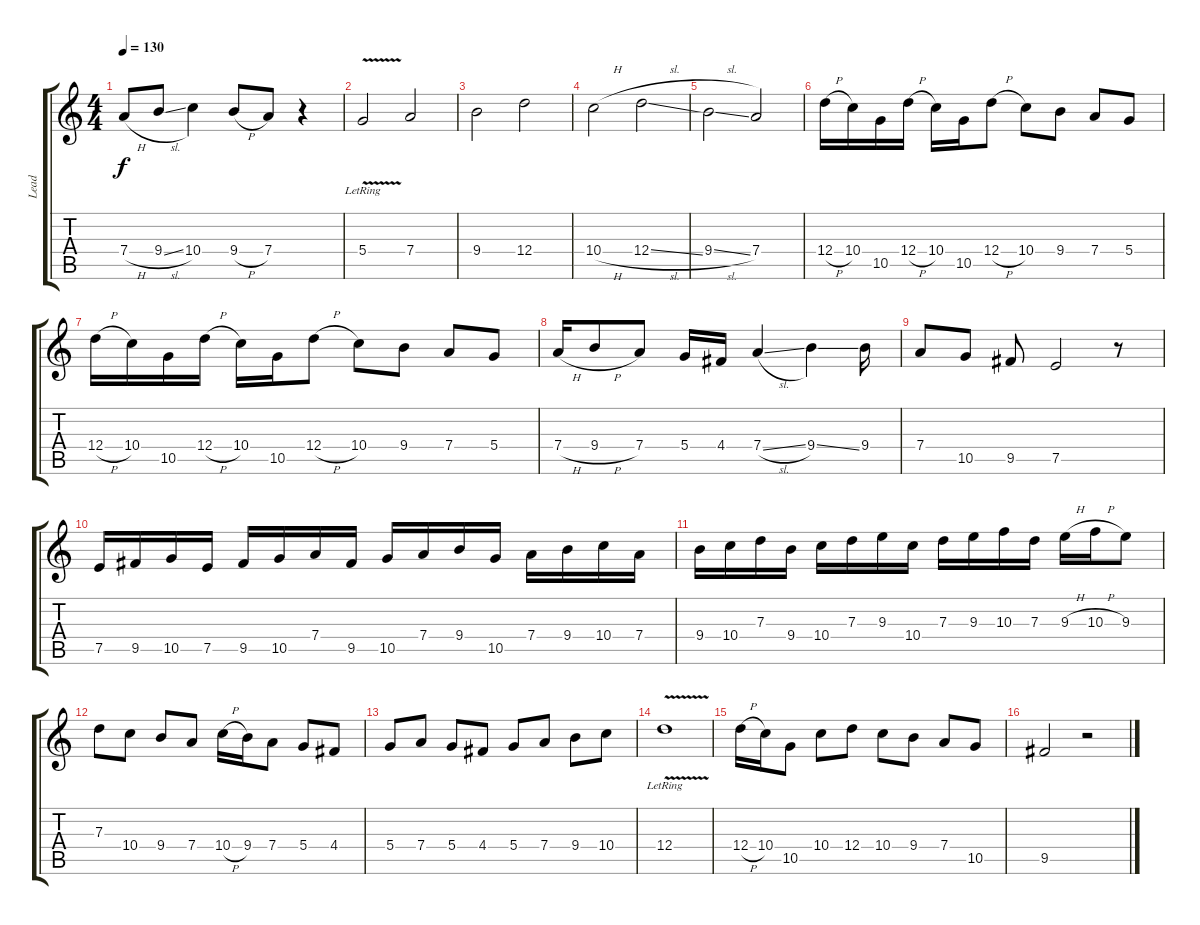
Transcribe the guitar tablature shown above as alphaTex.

\track ("Lead" "Lead") {instrument distortionguitar}
\staff {score tabs}
\tuning (E4 B3 G3 D3 A2 E2) {hide}
\ts (4 4)
\tempo 130
\clef g2
\ks c
7.4{h}.8{dy f} 9.4{sl}.8 10.4.4 9.4{h}.8 7.4.8 r.4 |
5.4{v lr}.2 7.4.2 |
9.4.2 12.4.2 |
10.4{h}.2 12.4{sl}.2 |
9.4{sl}.2 7.4.2 |
12.4{h}.16 10.4.16 10.5.16 12.4{h}.16 10.4.16 10.5.16 12.4{h}.8 10.4.8 9.4.8 7.4.8 5.4.8 |
12.4{h}.16 10.4.16 10.5.16 12.4{h}.16 10.4.16 10.5.16 12.4{h}.8 10.4.8 9.4.8 7.4.8 5.4.8 |
7.4{h}.16 9.4{h}.8 7.4.8 5.4.16 4.4.16 7.4{sl}.4 9.4{ss}.4 9.4.16 |
7.4.8 10.5.8 9.5.8 7.5.2 r.8 |
7.5.16 9.5.16 10.5.16 7.5.16 9.5.16 10.5.16 7.4.16 9.5.16 10.5.16 7.4.16 9.4.16 10.5.16 7.4.16 9.4.16 10.4.16 7.4.16 |
9.4.16 10.4.16 7.3.16 9.4.16 10.4.16 7.3.16 9.3.16 10.4.16 7.3.16 9.3.16 10.3.16 7.3.16 9.3{h}.16 10.3{h}.16 9.3.8 |
7.3.8 10.4.8 9.4.8 7.4.8 10.4{h}.16 9.4.16 7.4.8 5.4.8 4.4.8 |
5.4.8 7.4.8 5.4.8 4.4.8 5.4.8 7.4.8 9.4.8 10.4.8 |
12.4{v lr}.1 |
12.4{h}.16 10.4.16 10.5.8 10.4.8 12.4.8 10.4.8 9.4.8 7.4.8 10.5.8 |
9.5.2 r.2
